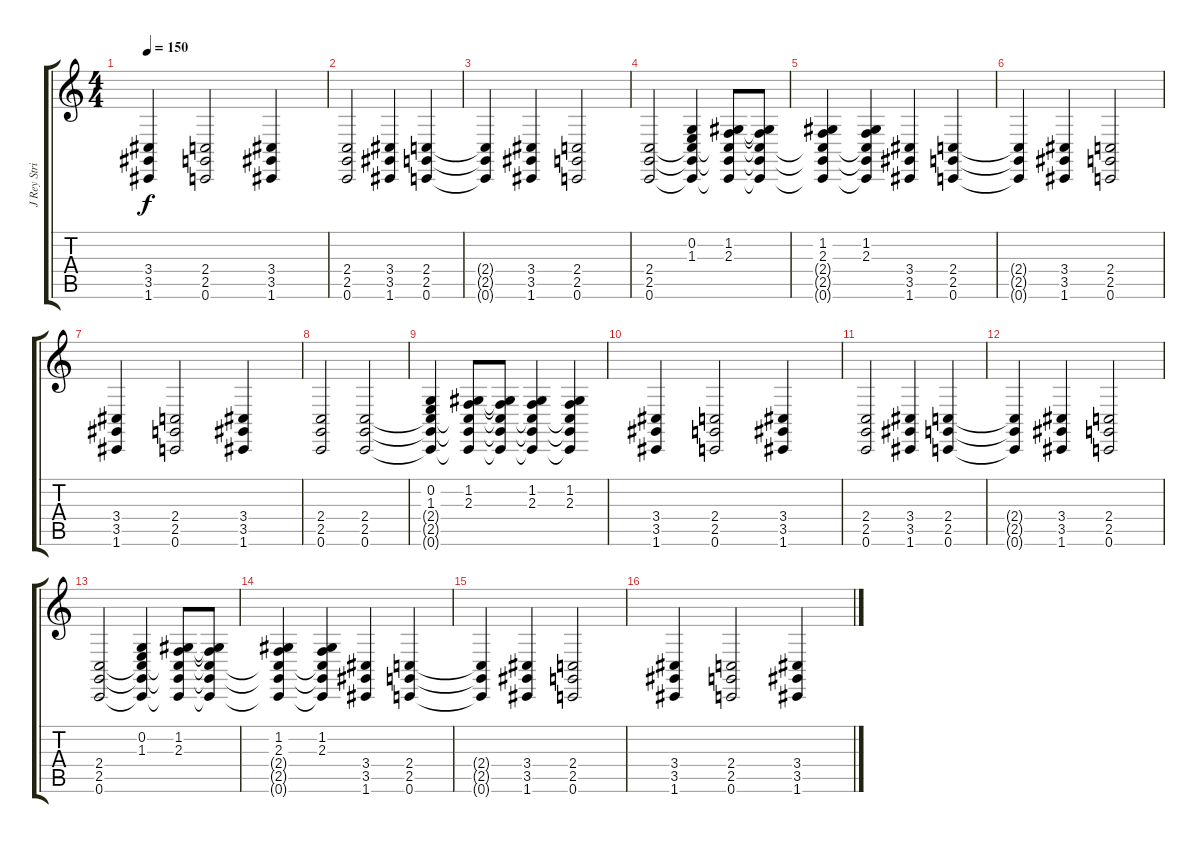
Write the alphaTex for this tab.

\track ("J Rey Strings" "J Rey Stri") {instrument stringensemble1}
\staff {score tabs}
\tuning (C4 G3 Eb3 Bb2 F2 C2) {hide}
\ts (4 4)
\tempo 150
\clef g2
\ks c
(3.4 3.5 1.6).4{dy f} (2.4 2.5 0.6).2 (3.4 3.5 1.6).4 |
(2.4 2.5 0.6).2 (3.4 3.5 1.6).4 (2.4 2.5 0.6).4 |
(2.4{t} 2.5{t} 0.6{t}).4 (3.4 3.5 1.6).4 (2.4 2.5 0.6).2 |
(2.4 2.5 0.6).2 (0.2 1.3 2.4{t} 2.5{t} 0.6{t}).4 (1.2 2.3 2.4{t} 2.5{t} 0.6{t}).8 (1.2{t} 2.3{t} 2.4{t} 2.5{t} 0.6{t}).8 |
(1.2 2.3 2.4{t} 2.5{t} 0.6{t}).4 (1.2 2.3 2.4{t} 2.5{t} 0.6{t}).4 (3.4 3.5 1.6).4 (2.4 2.5 0.6).4 |
(2.4{t} 2.5{t} 0.6{t}).4 (3.4 3.5 1.6).4 (2.4 2.5 0.6).2 |
(3.4 3.5 1.6).4 (2.4 2.5 0.6).2 (3.4 3.5 1.6).4 |
(2.4 2.5 0.6).2 (2.4 2.5 0.6).2 |
(0.2 1.3 2.4{t} 2.5{t} 0.6{t}).4 (1.2 2.3 2.4{t} 2.5{t} 0.6{t}).8 (1.2{t} 2.3{t} 2.4{t} 2.5{t} 0.6{t}).8 (1.2 2.3 2.4{t} 2.5{t} 0.6{t}).4 (1.2 2.3 2.4{t} 2.5{t} 0.6{t}).4 |
(3.4 3.5 1.6).4 (2.4 2.5 0.6).2 (3.4 3.5 1.6).4 |
(2.4 2.5 0.6).2 (3.4 3.5 1.6).4 (2.4 2.5 0.6).4 |
(2.4{t} 2.5{t} 0.6{t}).4 (3.4 3.5 1.6).4 (2.4 2.5 0.6).2 |
(2.4 2.5 0.6).2 (0.2 1.3 2.4{t} 2.5{t} 0.6{t}).4 (1.2 2.3 2.4{t} 2.5{t} 0.6{t}).8 (1.2{t} 2.3{t} 2.4{t} 2.5{t} 0.6{t}).8 |
(1.2 2.3 2.4{t} 2.5{t} 0.6{t}).4 (1.2 2.3 2.4{t} 2.5{t} 0.6{t}).4 (3.4 3.5 1.6).4 (2.4 2.5 0.6).4 |
(2.4{t} 2.5{t} 0.6{t}).4 (3.4 3.5 1.6).4 (2.4 2.5 0.6).2 |
(3.4 3.5 1.6).4 (2.4 2.5 0.6).2 (3.4 3.5 1.6).4
